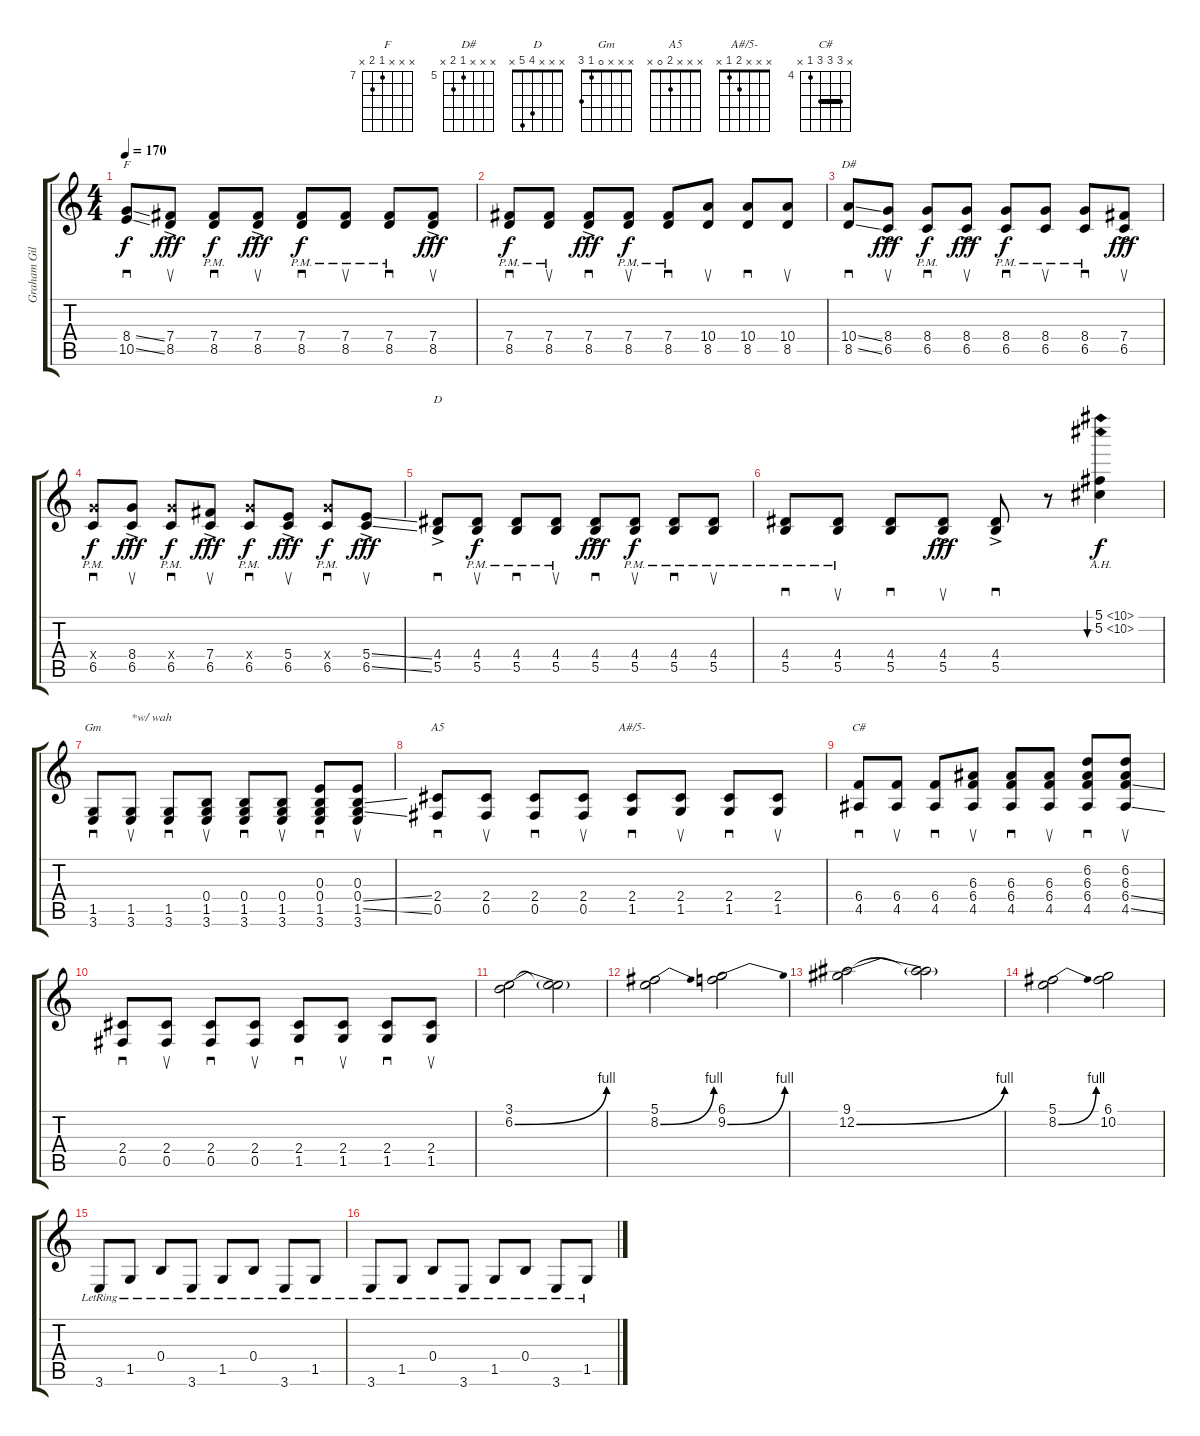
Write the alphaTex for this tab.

\track ("Graham Gillespie (Guitar)" "Graham Gil") {instrument distortionguitar}
\staff {score tabs}
\tuning (Db4 Ab3 E3 B2 Gb2 Db2) {hide}
\chord ("F" x x x 7 8 x) {firstfret 7}
\chord ("D#" x x x 5 6 x) {firstfret 5}
\chord ("D" x x x 4 5 x)
\chord ("Gm" x x x 0 1 3)
\chord ("A5" x x x 2 0 x)
\chord ("A#/5-" x x x 2 1 x)
\chord ("C#" x 6 6 6 4 x) {firstfret 4 barre 6}
\ts (4 4)
\tempo 170
\clef g2
\ks c
(8.4{ss} 10.5{ss}).8{sd ch "F" dy f} (7.4{ac} 8.5{ac}).8{su dy fff} (7.4{pm} 8.5{pm}).8{sd dy f} (7.4{ac} 8.5{ac}).8{su dy fff} (7.4{pm} 8.5{pm}).8{sd dy f} (7.4{pm} 8.5{pm}).8{su} (7.4{pm} 8.5{pm}).8{sd} (7.4{ac} 8.5{ac}).8{su dy fff} |
(7.4{pm} 8.5{pm}).8{sd dy f} (7.4{pm} 8.5{pm}).8{su} (7.4{ac} 8.5{ac}).8{sd dy fff} (7.4{pm} 8.5{pm}).8{su dy f} (7.4{pm} 8.5{pm}).8{sd} (10.4 8.5).8{su} (10.4 8.5).8{sd} (10.4 8.5).8{su} |
(10.4{ss} 8.5{ss}).8{sd ch "D#"} (8.4{ac} 6.5{ac}).8{su dy fff} (8.4{pm} 6.5{pm}).8{sd dy f} (8.4{ac} 6.5{ac}).8{su dy fff} (8.4{pm} 6.5{pm}).8{sd dy f} (8.4{pm} 6.5{pm}).8{su} (8.4{pm} 6.5{pm}).8{sd} (7.4{ac} 6.5{ac}).8{su dy fff} |
(8.4{x} 6.5{pm}).8{sd dy f} (8.4{ac} 6.5{ac}).8{su dy fff} (8.4{x} 6.5{pm}).8{sd dy f} (7.4{ac} 6.5{ac}).8{su dy fff} (8.4{x} 6.5{pm}).8{sd dy f} (5.4{ac} 6.5{ac}).8{su dy fff} (8.4{x} 6.5{pm}).8{sd dy f} (5.4{ss ac} 6.5{ss ac}).8{su dy fff} |
(4.4{ac} 5.5{ac}).8{sd ch "D"} (4.4{pm} 5.5{pm}).8{su dy f} (4.4{pm} 5.5{pm}).8{sd} (4.4{pm} 5.5{pm}).8{su} (4.4{ac} 5.5{ac}).8{sd dy fff} (4.4{pm} 5.5{pm}).8{su dy f} (4.4{pm} 5.5{pm}).8{sd} (4.4{pm} 5.5{pm}).8{su} |
(4.4{pm} 5.5{pm}).8{sd} (4.4 5.5{pm}).8{su} (4.4 5.5).8{sd} (4.4{ac} 5.5{ac}).8{su dy fff} (4.4{ac} 5.5{ac}).8{sd} r.8 (5.1{ah 5} 5.2{ah 5}).4{bu 60 dy f instrument guitarharmonics} |
(1.5 3.6).8{sd ch "Gm" instrument distortionguitar} (1.5 3.6).8{su txt "*w/ wah"} (1.5 3.6).8{sd} (0.4 1.5 3.6).8{su} (0.4 1.5 3.6).8{sd} (0.4 1.5 3.6).8{su} (0.3 0.4 1.5 3.6).8{sd} (0.3 0.4{ss} 1.5{ss} 3.6).8{su} |
(2.4 0.5).8{sd ch "A5"} (2.4 0.5).8{su} (2.4 0.5).8{sd} (2.4 0.5).8{su} (2.4 1.5).8{sd ch "A#/5-"} (2.4 1.5).8{su} (2.4 1.5).8{sd} (2.4 1.5).8{su} |
(6.4 4.5).8{sd ch "C#"} (6.4 4.5).8{su} (6.4 4.5).8{sd} (6.3 6.4 4.5).8{su} (6.3 6.4 4.5).8{sd} (6.3 6.4 4.5).8{su} (6.2 6.3 6.4 4.5).8{sd} (6.2 6.3 6.4{ss} 4.5{ss}).8{su} |
(2.4 0.5).8{sd} (2.4 0.5).8{su} (2.4 0.5).8{sd} (2.4 0.5).8{su} (2.4 1.5).8{sd} (2.4 1.5).8{su} (2.4 1.5).8{sd} (2.4 1.5).8{su} |
(3.1 6.2{be (bend 0 0 60 4)}).2 (3.1{t} 6.2{t}).2 |
(5.1 8.2{be (bend 0 0 60 4)}).2 (6.1 9.2{be (bend 0 0 60 4)}).2 |
(9.1 12.2{be (bend 0 0 60 4)}).2 (9.1{t} 12.2{t}).2 |
(5.1 8.2{be (bend 0 0 60 4)}).2 (6.1 10.2).2 |
3.6{lr}.8{volume 15 instrument electricguitarjazz} 1.5{lr}.8 0.4{lr}.8 3.6{lr}.8 1.5{lr}.8 0.4{lr}.8 3.6{lr}.8 1.5{lr}.8 |
3.6{lr}.8 1.5{lr}.8 0.4{lr}.8 3.6{lr}.8 1.5{lr}.8 0.4{lr}.8 3.6{lr}.8 1.5{lr}.8
